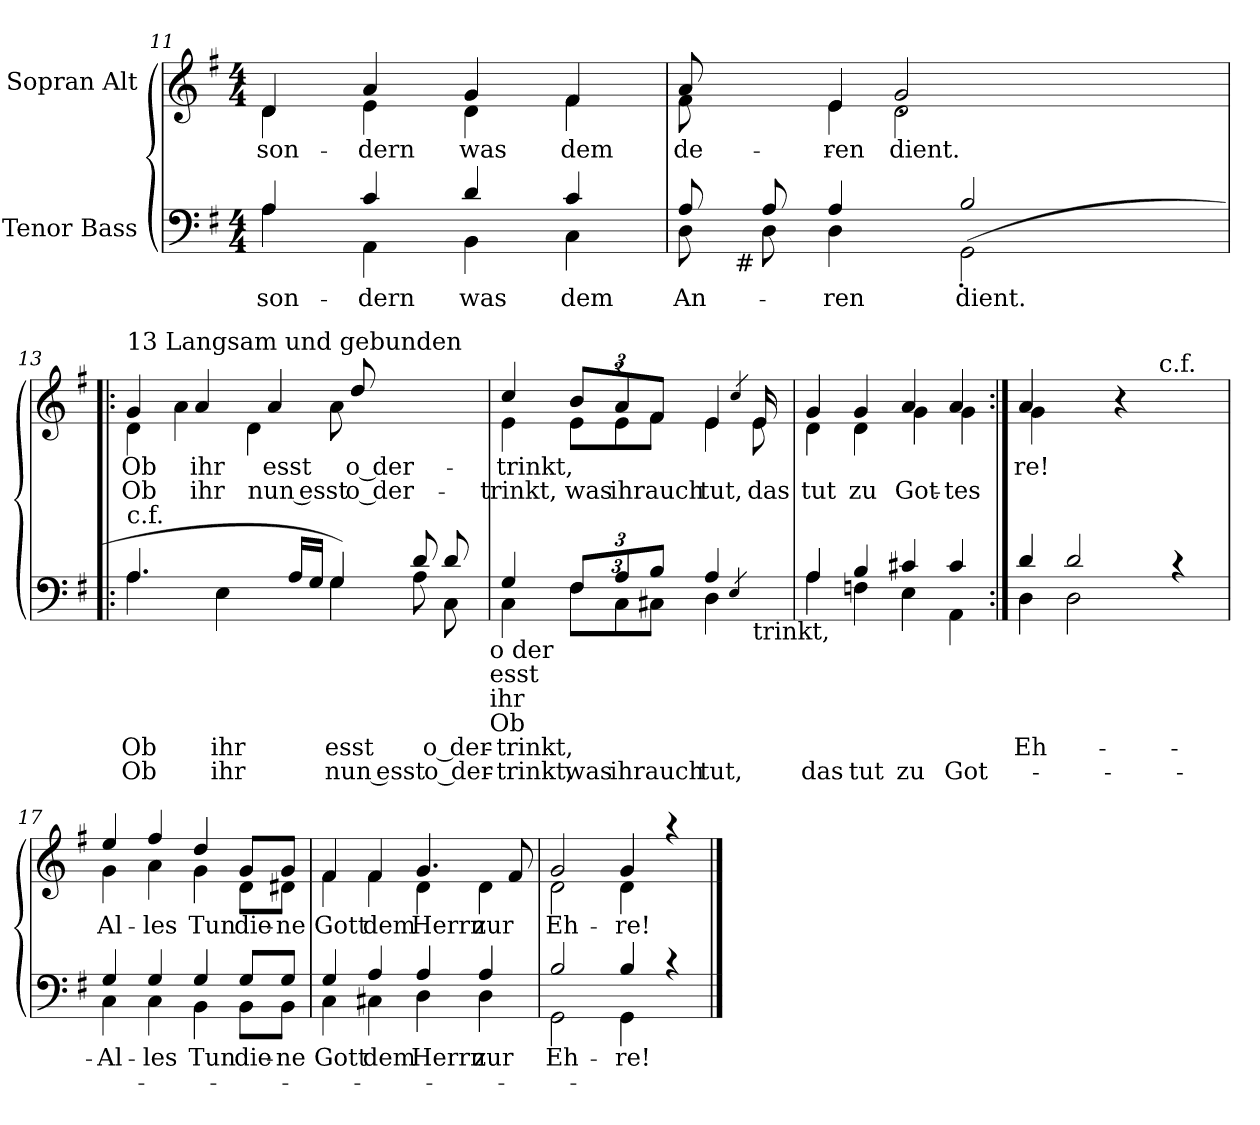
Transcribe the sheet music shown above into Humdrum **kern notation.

**kern	**text	**text	**kern	**text	**text
*part2	*part2	*part2	*part1	*part1	*part1
*staff2	*staff2	*staff2	*staff1	*staff1	*staff1
*I"Tenor Bass	*	*	*I"Sopran Alt	*	*
*clefF4	*	*	*clefG2	*	*
*k[f#]	*	*	*k[f#]	*	*
*G:	*	*	*G:	*	*
*M4/4	*	*	*M4/4	*	*
=11	=11	=11	=11	=11	=11
*	*	*	*^	*	*
!	!LO:LY:a	!	!LO:N:head=solid	!LO:N:head=solid	!LO:LY:b	!
*^	*	*	*	*	*	*
4A/	4A\	son-	.	4d/	4d\	son-	.
!	!	!LO:LY:a	!	!	!	!LO:LY:b	!
4c/	4AA\	-dern	.	4a/	4e\	-dern	.
!	!	!LO:LY:a	!	!	!	!LO:LY:b	!
4d/	4BB\	was	.	4g/	4d\	was	.
!	!	!LO:LY:a	!	!LO:N:head=solid	!LO:N:head=solid	!LO:LY:b	!
4c/	4C\	dem	.	4f#/	4f#\	dem	.
=12	=12	=12	=12	=12	=12	=12	=12
!	!	!	!	!LO:TX:a:t=poco rit.	!	!	!
!	!	!LO:LY:a	!	!	!	!LO:LY:b	!
!	!	!	!	!	!	!LO:LY:b	!
*	*^	*	*	*^	*^	*	*
8A/	8D\	16.ryy	An-	.	8a/	8f#\	4ryy	4.ryy	-de-	.
!	!	!LO:TX:b:t=#	!	!	!	!	!	!	!	!
.	.	2ryy	.	.	.	.	.	.	.	.
8A/	8D\	.	.	.	4ryy	8ryy	.	.	.	.
!	!	!	!LO:LY:a	!	!	!LO:N:head=solid	!LO:N:head=solid	!	!LO:LY:b	!
4A/	4D\	.	-ren	.	.	4e/	4e\	.	-ren	.
!	!	!	!	!	!	!	!	!	!LO:LY:b	!
.	.	.	.	.	2d\	.	.	2g'</	dient.	.
!	!	!	!LO:LY:a	!	!	!	!	!	!	!
2B/	(<2GG'<\	.	dient.	.	.	2ryy	2ryy	.	.	.
.	.	4ryy	.	.	.	.	.	.	.	.
.	.	8ryy	.	.	.	.	.	.	.	.
.	.	.	.	.	8ryy	.	.	8ryy	.	.
.	.	32ryy	.	.	.	.	.	.	.	.
!!LO:LB:g=z
=13!|:	=13!|:	=13!|:	=13!|:	=13!|:	=13!|:	=13!|:	=13!|:	=13!|:	=13!|:	=13!|:
!	!	!	!	!	!LO:TX:a:t=13 Langsam und gebunden	!	!	!	!	!
!LO:TX:a:t=c.f.	!	!	!	!	!	!	!	!	!	!
!LO:N:head=solid	!LO:N:head=solid	!	!LO:LY:a	!LO:LY:a	!	!	!	!	!LO:LY:b	!LO:LY:b
*	*v	*v	*	*	*	*	*	*	*	*
*	*	*	*	*	*v	*v	*v	*	*
4.A/	4.A\	Ob	Ob	4g/	4d\	Ob	Ob
!	!	!	!	!	!LO:N:head=solid	!	!
.	.	.	.	16ryy	4a\	.	.
!	!	!	!	!LO:N:head=solid	!	!LO:LY:b	!LO:LY:b
.	.	.	.	4a/	.	ihr	ihr
!	!	!LO:LY:a	!LO:LY:a	!	!	!	!
4E\	4.ryy	ihr	ihr	.	.	.	.
.	.	.	.	.	4d\	.	.
!	!	!	!	!	!	!LO:LY:b	!LO:LY:b
.	.	.	.	4a/	.	esst	nun esst
16A/LL	.	.	.	.	.	.	.
16G/JJ	.	.	.	.	.	.	.
!LO:N:head=solid	!LO:N:head=solid	!LO:LY:a	!LO:LY:a	!	!	!	!
4G\	4G/)	-esst	-nun esst	.	8a\	.	.
!	!	!	!	!	!	!LO:LY:b:rj	!LO:LY:b:rj
.	.	.	.	8dd/	.	o der-	o der-
.	.	.	.	.	4ryy	.	.
.	.	.	.	4ryy	.	.	.
8d/	8A\	.	.	.	.	.	.
!	!	!LO:LY:a:rj	!LO:LY:a:rj	!	!	!	!
8d/	8C\	o der-	o der-	.	16ryy	.	.
.	.	.	.	16ryy	16ryy	.	.
!LO:TX:b:t=o der	!	!	!	!	!	!	!
!LO:TX:b:t=esst	!	!	!	!	!	!	!
!LO:TX:b:t=ihr	!	!	!	!	!	!	!
!LO:TX:b:t=Ob	!	!	!	!	!	!	!
=14	=14	=14	=14	=14	=14	=14	=14
!	!	!LO:LY:a	!LO:LY:a	!	!	!LO:LY:b	!LO:LY:b
4G/	4C\	trinkt,	trinkt,	4cc/	4e\	-trinkt,	-trinkt,
*Xbrackettup	*	*	*	*	*	*	*
!LO:N:head=solid	!LO:N:head=solid	!	!LO:LY:a	!	!	!	!
*	*	*	*	*Xbrackettup	*	*	*
!	!	!	!	!	!	!	!LO:LY:b
12F#/L	12F#\L	.	was	12b/L	12e\L	.	was
!	!	!	!LO:LY:a	!	!	!	!LO:LY:b
12A/	12C\	.	ihr	12a/	12e\	.	ihr
!	!	!	!LO:LY:a	!LO:N:head=solid	!LO:N:head=solid	!	!LO:LY:b
12B/J	12C#X\J	.	auch	12f#/J	12f#\J	.	auch
!	!	!	!LO:LY:a	!LO:N:head=solid	!LO:N:head=solid	!	!LO:LY:b
4A/	4D\	.	tut,	4e/	4e\	.	tut,
4qE/	.	.	.	4qcc/	.	.	.
!LO:TX:b:t=trinkt,	!	!	!	!	!	!	!
!	!	!	!	!	!	!	!LO:LY:b
8ryy	8ryy	.	.	16e/	8e\	.	das
.	.	.	.	16ryy	.	.	.
=15	=15	=15	=15	=15	=15	=15	=15
!LO:N:head=solid	!LO:N:head=solid	!	!LO:LY:a	!	!	!	!LO:LY:b
4A/	4A\	.	das	4g/	4d\	.	tut
!	!	!	!LO:LY:a	!	!	!	!LO:LY:b
4B/	4Fn\	.	tut	4g/	4d\	.	zu
!	!	!	!LO:LY:a	!	!	!	!LO:LY:b
4c#X/	4E\	.	zu	4a/	4g\	.	Got-
!	!	!	!LO:LY:a	!	!	!	!LO:LY:b
4c#/	4AA\	.	Got-	4a/	4g\	.	-tes
!!LO:LB:g=z
=16:|!	=16:|!	=16:|!	=16:|!	=16:|!	=16:|!	=16:|!	=16:|!
!	!	!LO:LY:a	!	!	!	!LO:LY:b	!
!	!	!	!	!	!	!LO:LY:b	!
*	*	*	*	*	*^	*	*
4d/	4D\	Eh-	.	4a/	4g\	2ryy	-re!	.
2d/	2D\	.	.	4ryy	4...ryy	.	.	.
.	.	.	.	2ryy	.	4r	.	.
!	!	!	!	!	!LO:TX:a:t=c.f.	!	!	!
.	.	.	.	.	4ryy	.	.	.
4rc	4ryy	.	.	.	.	4ryy	.	.
.	.	.	.	.	32ryy	.	.	.
*	*	*	*	*	*v	*v	*	*
=17	=17	=17	=17	=17	=17	=17	=17
!	!	!LO:LY:a:rj	!	!	!	!LO:LY:b:rj	!
4G/	4C\	-Al-	.	4ee/	4g\	Al-	.
!	!	!LO:LY:a	!	!	!	!LO:LY:b	!
4G/	4C\	-les	.	4ff#/	4a\	-les	.
!	!	!LO:LY:a	!	!	!	!LO:LY:b	!
4G/	4BB\	Tun	.	4dd/	4g\	Tun	.
!	!	!LO:LY:a	!	!	!	!LO:LY:b	!
8G/L	8BB\L	die-	.	8g/L	8d\L	die-	.
!	!	!LO:LY:a	!	!	!	!LO:LY:b	!
8G/J	8BB\J	-ne	.	8g/J	8d#X\J	-ne	.
=18	=18	=18	=18	=18	=18	=18	=18
!	!	!LO:LY:a	!	!LO:N:head=solid	!LO:N:head=solid	!LO:LY:b	!
4G/	4C\	Gott	.	4f#/	4f#\	Gott	.
!	!	!LO:LY:a	!	!LO:N:head=solid	!LO:N:head=solid	!LO:LY:b	!
4A/	4C#X\	dem	.	4f#\	4f#/	dem	.
!	!	!LO:LY:a	!	!	!	!LO:LY:b	!
4A/	4D\	Herrn	.	4.g/	4d\	Herrn	.
!	!	!LO:LY:a	!	!	!	!LO:LY:b	!
4A/	4D\	zur	.	.	4d\	zur	.
.	.	.	.	8f#/	.	.	.
=19	=19	=19	=19	=19	=19	=19	=19
!	!	!LO:LY:a	!	!	!	!LO:LY:b	!
2B/	2GG\	Eh-	.	2g/	2d\	Eh-	.
!	!	!LO:LY:a	!	!	!	!LO:LY:b	!
4B/	4GG\	-re!	.	4g/	4d\	-re!	.
4rc	4ryy	.	.	4raa	4ryy	.	.
*v	*v	*	*	*	*	*	*
*	*	*	*v	*v	*	*
==	==	==	==	==	==
*-	*-	*-	*-	*-	*-
